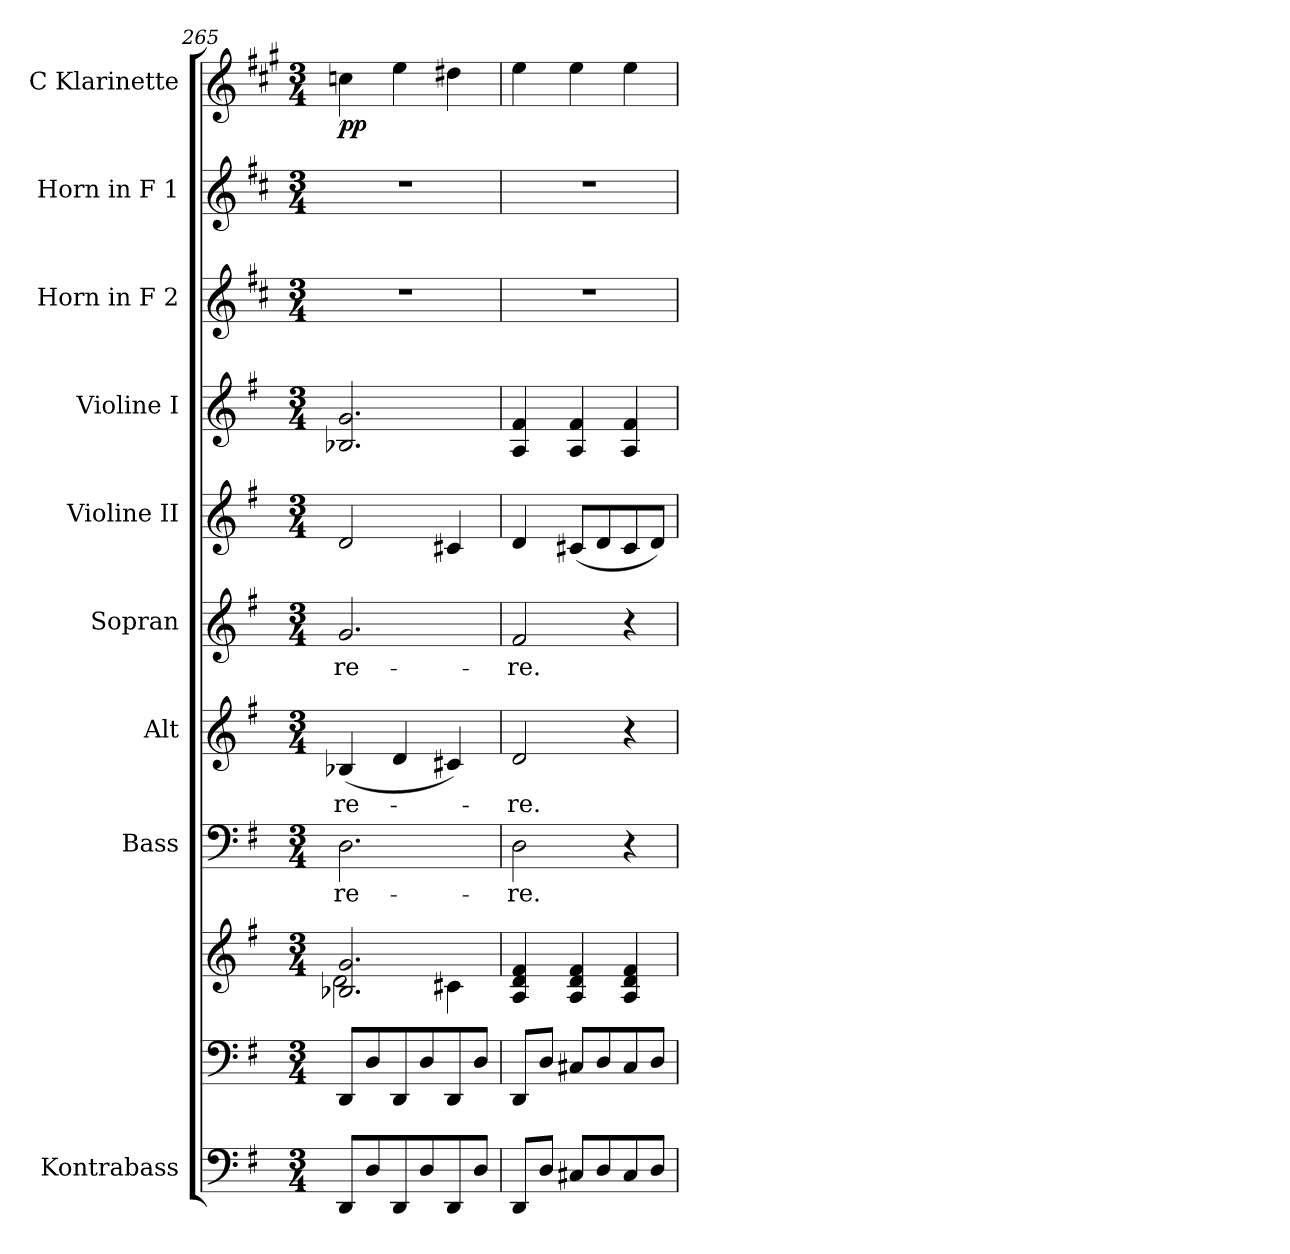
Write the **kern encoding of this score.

**kern	**kern	**kern	**kern	**text	**kern	**text	**kern	**text	**kern	**kern	**kern	**kern	**kern	**dynam
*part10	*part9	*part9	*part8	*part8	*part7	*part7	*part6	*part6	*part5	*part4	*part3	*part2	*part1	*part1
*staff11	*staff10	*staff9	*staff8	*staff8	*staff7	*staff7	*staff6	*staff6	*staff5	*staff4	*staff3	*staff2	*staff1	*staff1
*I"Kontrabass	*	*	*I"Bass	*	*I"Alt	*	*I"Sopran	*	*I"Violine II	*I"Violine I	*I"Horn in F 2	*I"Horn in F 1	*I"C Klarinette	*
*I'Kb.	*	*	*I'B.	*	*I'A.	*	*I'S.	*	*I'Vl. II	*I'Vl. I	*	*	*I'Kl.	*
*clefF4	*clefF4	*clefG2	*clefF4	*	*clefG2	*	*clefG2	*	*clefG2	*clefG2	*clefG2	*clefG2	*clefG2	*
*ITrd7c12	*	*	*	*	*	*	*	*	*	*	*ITrd4c7	*ITrd4c7	*ITrd1c2	*
*k[f#]	*k[f#]	*k[f#]	*k[f#]	*	*k[f#]	*	*k[f#]	*	*k[f#]	*k[f#]	*k[f#]	*k[f#]	*k[f#]	*
*G:	*G:	*G:	*G:	*	*G:	*	*G:	*	*G:	*G:	*G:	*G:	*G:	*
*M3/4	*M3/4	*M3/4	*M3/4	*	*M3/4	*	*M3/4	*	*M3/4	*M3/4	*M3/4	*M3/4	*M3/4	*
=265	=265	=265	=265	=265	=265	=265	=265	=265	=265	=265	=265	=265	=265	=265
*	*	*^	*	*	*	*	*	*	*	*	*	*	*	*
!	!	!	!	!	!LO:LY:b	!	!LO:LY:b	!	!LO:LY:b	!	!	!	!	!	!LO:DY:b
8DDD/L	8DD/L	2.B-X/ 2.g/	2d\	2.D\	-re-	(<4B-X/	-re-	2.g/	-re-	2d/	2.B-X/ 2.g/	2.r	2.r	4b-X\	pp
8DD/	8D/	.	.	.	.	.	.	.	.	.	.	.	.	.	.
8DDD/	8DD/	.	.	.	.	4d/	.	.	.	.	.	.	.	4dd\	.
8DD/	8D/	.	.	.	.	.	.	.	.	.	.	.	.	.	.
8DDD/	8DD/	.	4c#X\	.	.	4c#X/)	.	.	.	4c#X/	.	.	.	4cc#X\	.
8DD/J	8D/J	.	.	.	.	.	.	.	.	.	.	.	.	.	.
*	*	*v	*v	*	*	*	*	*	*	*	*	*	*	*	*
=266	=266	=266	=266	=266	=266	=266	=266	=266	=266	=266	=266	=266	=266	=266
!	!	!	!	!LO:LY:b	!	!LO:LY:b	!	!LO:LY:b	!	!	!	!	!	!
8DDD/L	8DD/L	4A/ 4d/ 4f#/	2D\	-re.	2d/	-re.	2f#/	-re.	4d/	4A/ 4f#/	2.r	2.r	4dd\	.
8DD/J	8D/J	.	.	.	.	.	.	.	.	.	.	.	.	.
8CC#X/L	8C#X/L	4A/ 4d/ 4f#/	.	.	.	.	.	.	(<8c#X/L	4A/ 4f#/	.	.	4dd\	.
8DD/	8D/	.	.	.	.	.	.	.	8d/	.	.	.	.	.
8CC#/	8C#/	4A/ 4d/ 4f#/	4r	.	4r	.	4r	.	8c#/	4A/ 4f#/	.	.	4dd\	.
8DD/J	8D/J	.	.	.	.	.	.	.	8d/J)	.	.	.	.	.
=	=	=	=	=	=	=	=	=	=	=	=	=	=	=
*-	*-	*-	*-	*-	*-	*-	*-	*-	*-	*-	*-	*-	*-	*-
